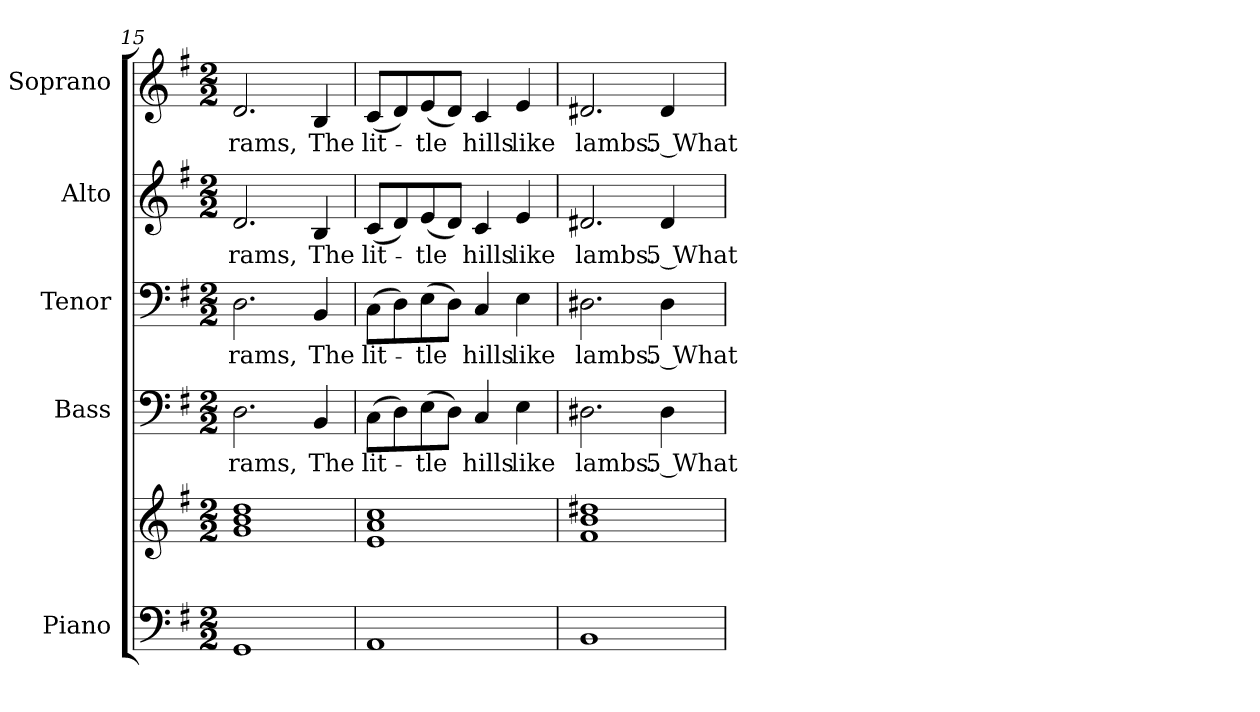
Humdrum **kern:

**kern	**kern	**kern	**text	**kern	**text	**kern	**text	**kern	**text
*part5	*part5	*part4	*part4	*part3	*part3	*part2	*part2	*part1	*part1
*staff6	*staff5	*staff4	*staff4	*staff3	*staff3	*staff2	*staff2	*staff1	*staff1
*I"Piano	*	*I"Bass	*	*I"Tenor	*	*I"Alto	*	*I"Soprano	*
*I'Pno.	*	*I'B.	*	*I'T.	*	*I'A.	*	*I'S.	*
!!LO:PB:g=z
*clefF4	*clefG2	*clefF4	*	*clefF4	*	*clefG2	*	*clefG2	*
*k[f#]	*k[f#]	*k[f#]	*	*k[f#]	*	*k[f#]	*	*k[f#]	*
*G:	*G:	*G:	*	*G:	*	*G:	*	*G:	*
*M2/2	*M2/2	*M2/2	*	*M2/2	*	*M2/2	*	*M2/2	*
=15	=15	=15	=15	=15	=15	=15	=15	=15	=15
!	!	!	!LO:LY:b:color=#000000	!	!	!	!	!	!
!	!	!	!	!	!LO:LY:b:color=#000000	!	!	!	!
!	!	!	!	!	!	!	!LO:LY:b:color=#000000	!	!
!	!	!	!	!	!	!	!	!	!LO:LY:b:color=#000000
1GGi	1gi 1bi 1ddi	2.Di\	rams,	2.Di\	rams,	2.di/	rams,	2.di/	rams,
!	!	!	!LO:LY:b:color=#000000	!	!	!	!	!	!
!	!	!	!	!	!LO:LY:b:color=#000000	!	!	!	!
!	!	!	!	!	!	!	!LO:LY:b:color=#000000	!	!
!	!	!	!	!	!	!	!	!	!LO:LY:b:color=#000000
.	.	4BBi/	The	4BBi/	The	4Bi/	The	4Bi/	The
=16	=16	=16	=16	=16	=16	=16	=16	=16	=16
!	!	!	!LO:LY:b:color=#000000	!	!	!	!	!	!
!	!	!	!	!	!LO:LY:b:color=#000000	!	!	!	!
!	!	!	!	!	!	!	!LO:LY:b:color=#000000	!	!
!	!	!	!	!	!	!	!	!	!LO:LY:b:color=#000000
1AAi	1ei 1ai 1cci	(8Ci\L	lit-	(8Ci\L	lit-	(8ci/L	lit-	(8ci/L	lit-
.	.	8Di\)	.	8Di\)	.	8di/)	.	8di/)	.
!	!	!	!LO:LY:b:color=#000000	!	!	!	!	!	!
!	!	!	!	!	!LO:LY:b:color=#000000	!	!	!	!
!	!	!	!	!	!	!	!LO:LY:b:color=#000000	!	!
!	!	!	!	!	!	!	!	!	!LO:LY:b:color=#000000
.	.	(8Ei\	-tle	(8Ei\	-tle	(8ei/	-tle	(8ei/	-tle
.	.	8Di\J)	.	8Di\J)	.	8di/J)	.	8di/J)	.
!	!	!	!LO:LY:b:color=#000000	!	!	!	!	!	!
!	!	!	!	!	!LO:LY:b:color=#000000	!	!	!	!
!	!	!	!	!	!	!	!LO:LY:b:color=#000000	!	!
!	!	!	!	!	!	!	!	!	!LO:LY:b:color=#000000
.	.	4Ci/	hills	4Ci/	hills	4ci/	hills	4ci/	hills
!	!	!	!LO:LY:b:color=#000000	!	!	!	!	!	!
!	!	!	!	!	!LO:LY:b:color=#000000	!	!	!	!
!	!	!	!	!	!	!	!LO:LY:b:color=#000000	!	!
!	!	!	!	!	!	!	!	!	!LO:LY:b:color=#000000
.	.	4Ei\	like	4Ei\	like	4ei/	like	4ei/	like
!!LO:PB:g=z
=17	=17	=17	=17	=17	=17	=17	=17	=17	=17
!	!	!	!LO:LY:b:color=#000000	!	!	!	!	!	!
!	!	!	!	!	!LO:LY:b:color=#000000	!	!	!	!
!	!	!	!	!	!	!	!LO:LY:b:color=#000000	!	!
!	!	!	!	!	!	!	!	!	!LO:LY:b:color=#000000
1BBi	1f#i 1bi 1dd#Xi	2.D#Xi\	lambs.	2.D#Xi\	lambs.	2.d#Xi/	lambs.	2.d#Xi/	lambs.
!	!	!	!LO:LY:b:color=#000000	!	!	!	!	!	!
!	!	!	!	!	!LO:LY:b:color=#000000	!	!	!	!
!	!	!	!	!	!	!	!LO:LY:b:color=#000000	!	!
!	!	!	!	!	!	!	!	!	!LO:LY:b:color=#000000
.	.	4D#i\	5 What	4D#i\	5 What	4d#i/	5 What	4d#i/	5 What
=	=	=	=	=	=	=	=	=	=
*-	*-	*-	*-	*-	*-	*-	*-	*-	*-
